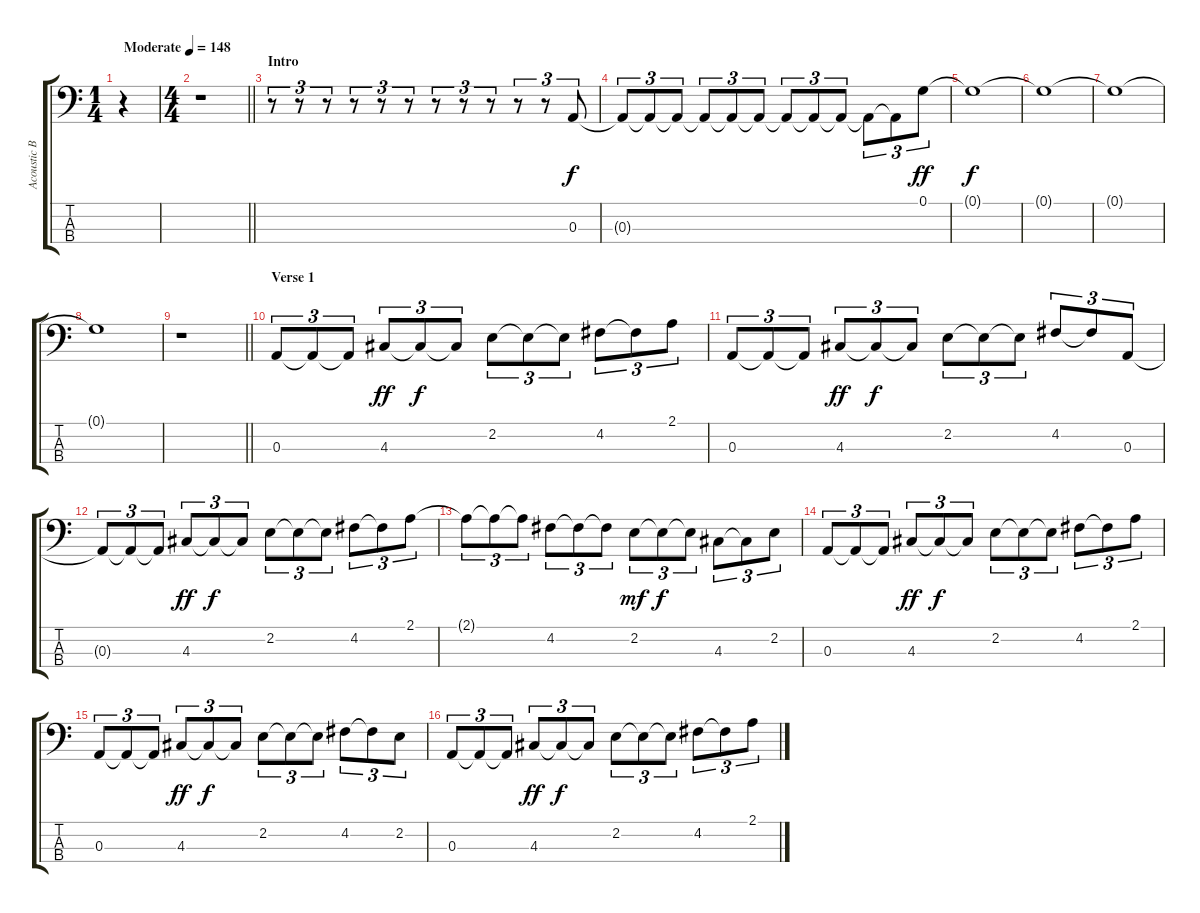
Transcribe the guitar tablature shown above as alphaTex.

\track ("Acoustic Bass" "Acoustic B") {instrument acousticbass}
\staff {score tabs}
\tuning (G2 D2 A1 E1) {hide}
\ts (1 4)
\tempo (148 "Moderate")
\clef f4
\ks c
r.4{dy f instrument acousticbass} |
\ts (4 4)
\barLineRight lightlight
r.1 |
\section ("" "Intro")
r.8{tu (3 2)} r.8{tu (3 2)} r.8{tu (3 2)} r.8{tu (3 2)} r.8{tu (3 2)} r.8{tu (3 2)} r.8{tu (3 2)} r.8{tu (3 2)} r.8{tu (3 2)} r.8{tu (3 2)} r.8{tu (3 2)} 0.3.8{tu (3 2)} |
0.3{t}.8{tu (3 2)} 0.3{t}.8{tu (3 2)} 0.3{t}.8{tu (3 2)} 0.3{t}.8{tu (3 2)} 0.3{t}.8{tu (3 2)} 0.3{t}.8{tu (3 2)} 0.3{t}.8{tu (3 2)} 0.3{t}.8{tu (3 2)} 0.3{t}.8{tu (3 2)} 0.3{t}.8{tu (3 2)} 0.3{t}.8{tu (3 2)} 0.1.8{tu (3 2) dy ff} |
0.1{t}.1{dy f} |
0.1{t}.1 |
0.1{t}.1 |
0.1{t}.1 |
\barLineRight lightlight
r.1 |
\section ("" "Verse 1")
0.3.8{tu (3 2)} 0.3{t}.8{tu (3 2)} 0.3{t}.8{tu (3 2)} 4.3.8{tu (3 2) dy ff} 4.3{t}.8{tu (3 2) dy f} 4.3{t}.8{tu (3 2)} 2.2.8{tu (3 2)} 2.2{t}.8{tu (3 2)} 2.2{t}.8{tu (3 2)} 4.2.8{tu (3 2)} 4.2{t}.8{tu (3 2)} 2.1.8{tu (3 2)} |
0.3.8{tu (3 2)} 0.3{t}.8{tu (3 2)} 0.3{t}.8{tu (3 2)} 4.3.8{tu (3 2) dy ff} 4.3{t}.8{tu (3 2) dy f} 4.3{t}.8{tu (3 2)} 2.2.8{tu (3 2)} 2.2{t}.8{tu (3 2)} 2.2{t}.8{tu (3 2)} 4.2.8{tu (3 2)} 4.2{t}.8{tu (3 2)} 0.3.8{tu (3 2)} |
0.3{t}.8{tu (3 2)} 0.3{t}.8{tu (3 2)} 0.3{t}.8{tu (3 2)} 4.3.8{tu (3 2) dy ff} 4.3{t}.8{tu (3 2) dy f} 4.3{t}.8{tu (3 2)} 2.2.8{tu (3 2)} 2.2{t}.8{tu (3 2)} 2.2{t}.8{tu (3 2)} 4.2.8{tu (3 2)} 4.2{t}.8{tu (3 2)} 2.1.8{tu (3 2)} |
2.1{t}.8{tu (3 2)} 2.1{t}.8{tu (3 2)} 2.1{t}.8{tu (3 2)} 4.2.8{tu (3 2)} 4.2{t}.8{tu (3 2)} 4.2{t}.8{tu (3 2)} 2.2.8{tu (3 2) dy mf} 2.2{t}.8{tu (3 2) dy f} 2.2{t}.8{tu (3 2)} 4.3.8{tu (3 2)} 4.3{t}.8{tu (3 2)} 2.2.8{tu (3 2)} |
0.3.8{tu (3 2)} 0.3{t}.8{tu (3 2)} 0.3{t}.8{tu (3 2)} 4.3.8{tu (3 2) dy ff} 4.3{t}.8{tu (3 2) dy f} 4.3{t}.8{tu (3 2)} 2.2.8{tu (3 2)} 2.2{t}.8{tu (3 2)} 2.2{t}.8{tu (3 2)} 4.2.8{tu (3 2)} 4.2{t}.8{tu (3 2)} 2.1.8{tu (3 2)} |
0.3.8{tu (3 2)} 0.3{t}.8{tu (3 2)} 0.3{t}.8{tu (3 2)} 4.3.8{tu (3 2) dy ff} 4.3{t}.8{tu (3 2) dy f} 4.3{t}.8{tu (3 2)} 2.2.8{tu (3 2)} 2.2{t}.8{tu (3 2)} 2.2{t}.8{tu (3 2)} 4.2.8{tu (3 2)} 4.2{t}.8{tu (3 2)} 2.2.8{tu (3 2)} |
0.3.8{tu (3 2)} 0.3{t}.8{tu (3 2)} 0.3{t}.8{tu (3 2)} 4.3.8{tu (3 2) dy ff} 4.3{t}.8{tu (3 2) dy f} 4.3{t}.8{tu (3 2)} 2.2.8{tu (3 2)} 2.2{t}.8{tu (3 2)} 2.2{t}.8{tu (3 2)} 4.2.8{tu (3 2)} 4.2{t}.8{tu (3 2)} 2.1.8{tu (3 2)}
